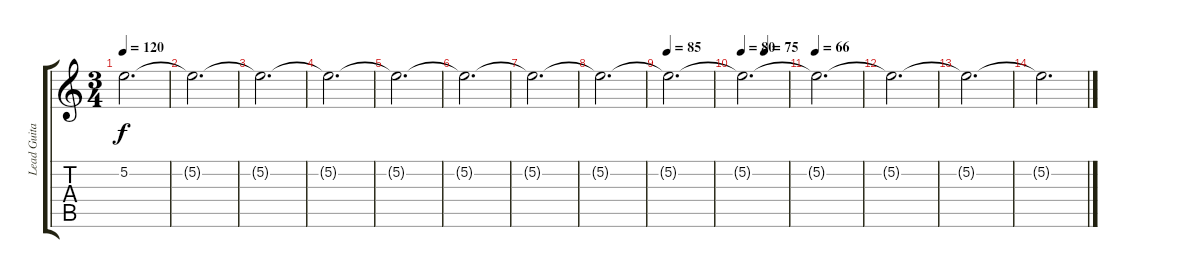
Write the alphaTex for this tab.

\track ("Lead Guitar" "Lead Guita") {instrument overdrivenguitar}
\staff {score tabs}
\tuning (E4 B3 G3 D3 A2 E2) {hide}
\ts (3 4)
\tempo 120
\clef g2
\ks c
5.2{t}.2{d dy f volume 5} |
5.2{t}.2{d} |
5.2{t}.2{d} |
5.2{t}.2{d} |
5.2{t}.2{d volume 4} |
5.2{t}.2{d} |
5.2{t}.2{d} |
5.2{t}.2{d} |
\tempo 85
5.2{t}.2{d} |
\tempo 80
\tempo (75 0.5)
5.2{t}.2{d} |
\tempo 66
5.2{t}.2{d} |
5.2{t}.2{d} |
5.2{t}.2{d} |
5.2{t}.2{d}
